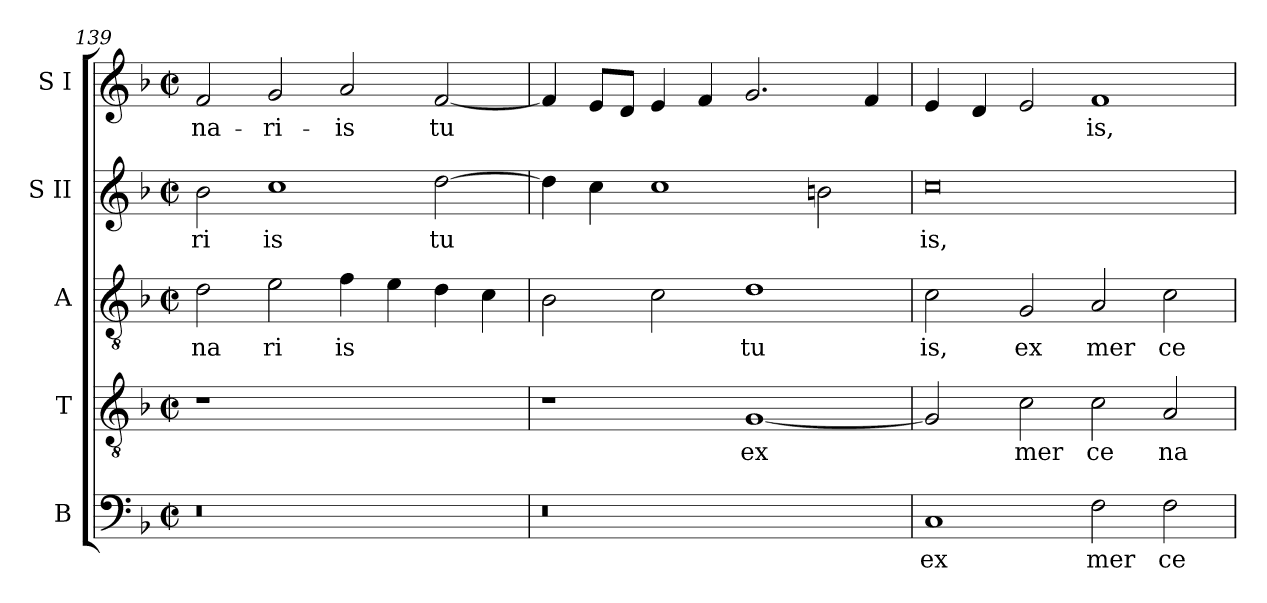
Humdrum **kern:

**kern	**text	**kern	**text	**kern	**text	**kern	**text	**kern	**text
*part5	*part5	*part4	*part4	*part3	*part3	*part2	*part2	*part1	*part1
*staff5	*staff5	*staff4	*staff4	*staff3	*staff3	*staff2	*staff2	*staff1	*staff1
*I"B	*	*I"T	*	*I"A	*	*I"S II	*	*I"S I	*
!!LO:PB:g=z
*clefF4	*	*clefGv2	*	*clefGv2	*	*clefG2	*	*clefG2	*
*k[b-]	*	*k[b-]	*	*k[b-]	*	*k[b-]	*	*k[b-]	*
*F:	*	*F:	*	*F:	*	*F:	*	*F:	*
*M2/2	*	*M2/2	*	*M2/2	*	*M2/2	*	*M2/2	*
*met(c|)	*	*met(c|)	*	*met(c|)	*	*met(c|)	*	*met(c|)	*
=139	=139	=139	=139	=139	=139	=139	=139	=139	=139
!	!	!	!	!	!LO:LY:b:cj	!	!LO:LY:b:cj	!	!LO:LY:b:cj
0r	.	1r	.	2d\	-na	2b-\	ri	2f/	na-
!	!	!	!	!	!LO:LY:b:cj	!	!LO:LY:b:cj	!	!LO:LY:b:cj
.	.	.	.	2e\	ri	1cc	is	2g/	-ri-
!	!	!	!	!	!LO:LY:b:cj	!	!	!	!LO:LY:b:cj
.	.	1ryy	.	4f\	is	.	.	2a/	-is
!	!	!	!	!	!LO:LY:b:cj	!	!	!	!
.	.	.	.	4e\	.	.	.	.	.
!	!	!	!	!	!LO:LY:b:cj	!	!LO:LY:b:cj	!	!LO:LY:b:cj
.	.	.	.	4d\	.	[>2dd\	tu	[<2f/	tu-
!	!	!	!	!	!LO:LY:b:cj	!	!	!	!
.	.	.	.	4c\	.	.	.	.	.
=140	=140	=140	=140	=140	=140	=140	=140	=140	=140
!	!	!	!	!	!LO:LY:b:cj	!	!LO:LY:b:cj	!	!LO:LY:b:cj
0r	.	1r	.	2B-\	.	4dd\]	.	4f/]	--
!	!	!	!	!	!	!	!LO:LY:b:cj	!	!LO:LY:b:cj
.	.	.	.	.	.	4cc\	.	8e/L	--
!	!	!	!	!	!	!	!	!	!LO:LY:b:cj
.	.	.	.	.	.	.	.	8d/J	--
!	!	!	!	!	!LO:LY:b:cj	!	!LO:LY:b:cj	!	!LO:LY:b:cj
.	.	.	.	2c\	.	1cc	.	4e/	--
!	!	!	!	!	!	!	!	!	!LO:LY:b:cj
.	.	.	.	.	.	.	.	4f/	--
!	!	!	!LO:LY:b:cj	!	!LO:LY:b:cj	!	!	!	!LO:LY:b:cj
.	.	[<1G	ex	1d	tu	.	.	2.g/	--
!	!	!	!	!	!	!	!LO:LY:b:cj	!	!
.	.	.	.	.	.	2b\	.	.	.
!	!	!	!	!	!	!	!	!	!LO:LY:b:cj
.	.	.	.	.	.	.	.	4f/	--
=141	=141	=141	=141	=141	=141	=141	=141	=141	=141
!	!LO:LY:b:cj	!	!LO:LY:b:cj	!	!LO:LY:b:cj	!	!LO:LY:b:cj	!	!LO:LY:b:cj
1C	ex	2G/]	.	2c\	is,	0cc	is,	4e/	--
!	!	!	!	!	!	!	!	!	!LO:LY:b:cj
.	.	.	.	.	.	.	.	4d/	--
!	!	!	!LO:LY:b:cj	!	!LO:LY:b:cj	!	!	!	!LO:LY:b:cj
.	.	2c\	mer	2G/	ex	.	.	2e/	--
!	!LO:LY:b:cj	!	!LO:LY:b:cj	!	!LO:LY:b:cj	!	!	!	!LO:LY:b:cj
2F\	mer	2c\	ce	2A/	mer	.	.	1f	-is,
!	!LO:LY:b:cj	!	!LO:LY:b:cj	!	!LO:LY:b:cj	!	!	!	!
2F\	ce	2A/	na	2c\	ce	.	.	.	.
=	=	=	=	=	=	=	=	=	=
*-	*-	*-	*-	*-	*-	*-	*-	*-	*-
